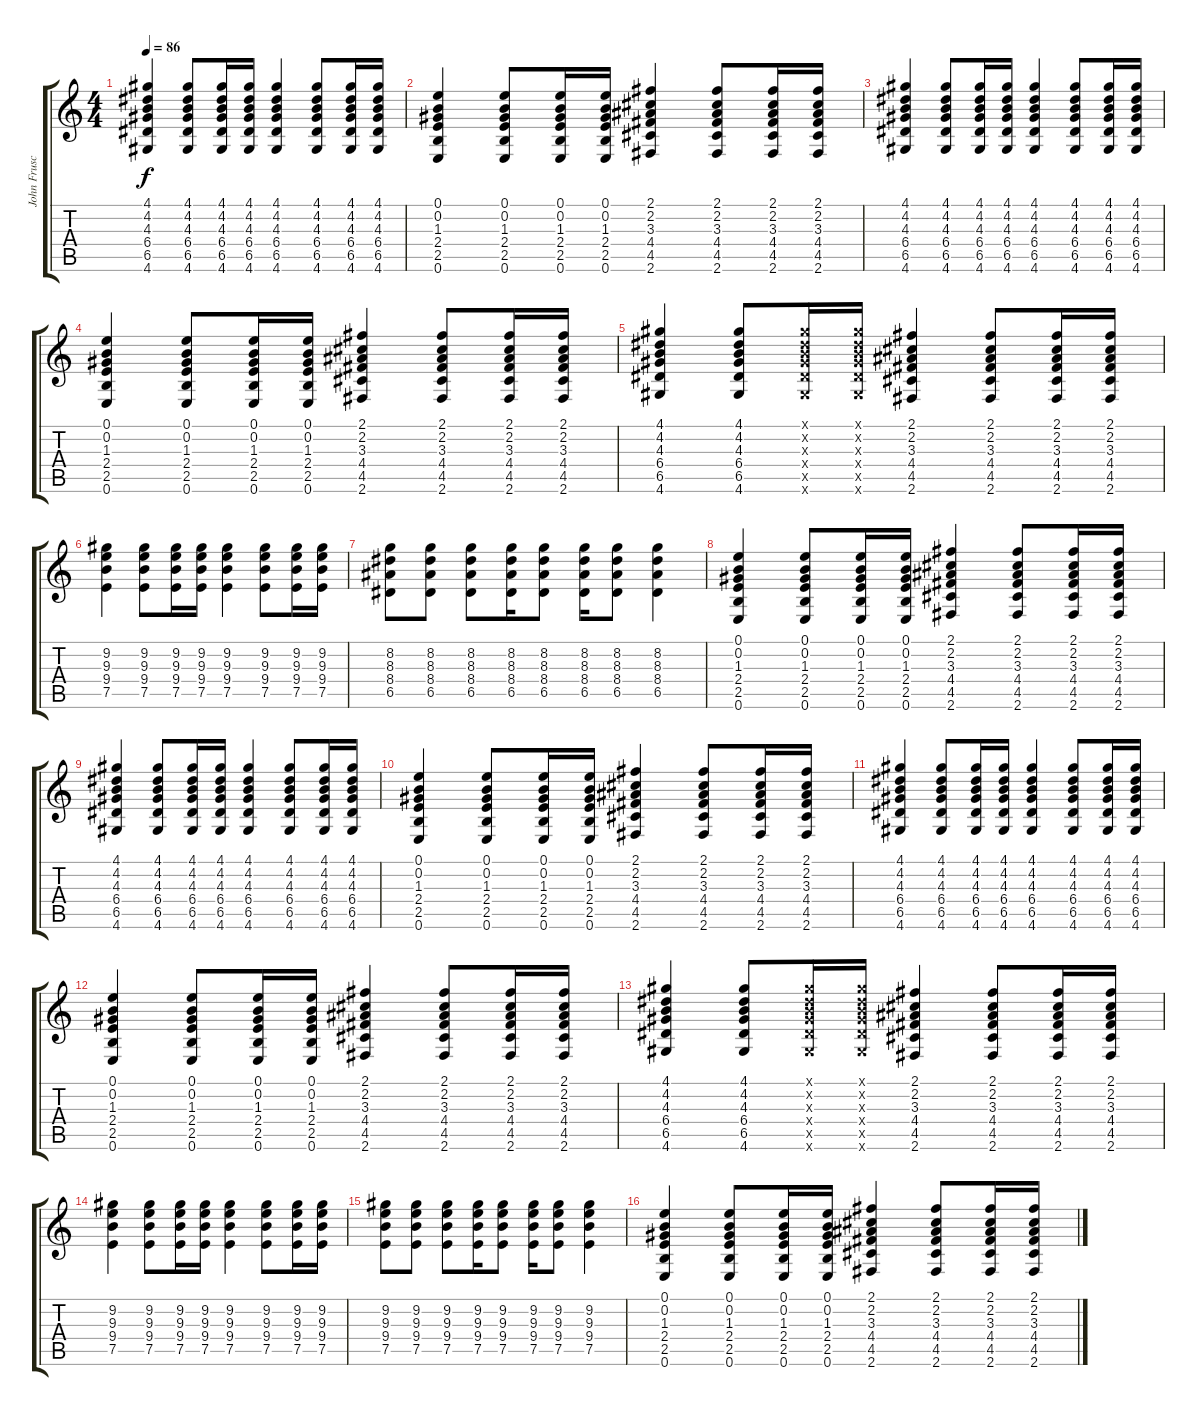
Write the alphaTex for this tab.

\track ("John Frusciante 5" "John Frusc") {instrument distortionguitar}
\staff {score tabs}
\tuning (E4 B3 G3 D3 A2 E2) {hide}
\ts (4 4)
\tempo 86
\clef g2
\ks c
(4.1 4.2 4.3 6.4 6.5 4.6).4{dy f} (4.1 4.2 4.3 6.4 6.5 4.6).8 (4.1 4.2 4.3 6.4 6.5 4.6).16 (4.1 4.2 4.3 6.4 6.5 4.6).16 (4.1 4.2 4.3 6.4 6.5 4.6).4 (4.1 4.2 4.3 6.4 6.5 4.6).8 (4.1 4.2 4.3 6.4 6.5 4.6).16 (4.1 4.2 4.3 6.4 6.5 4.6).16 |
(0.1 0.2 1.3 2.4 2.5 0.6).4 (0.1 0.2 1.3 2.4 2.5 0.6).8 (0.1 0.2 1.3 2.4 2.5 0.6).16 (0.1 0.2 1.3 2.4 2.5 0.6).16 (2.1 2.2 3.3 4.4 4.5 2.6).4 (2.1 2.2 3.3 4.4 4.5 2.6).8 (2.1 2.2 3.3 4.4 4.5 2.6).16 (2.1 2.2 3.3 4.4 4.5 2.6).16 |
(4.1 4.2 4.3 6.4 6.5 4.6).4 (4.1 4.2 4.3 6.4 6.5 4.6).8 (4.1 4.2 4.3 6.4 6.5 4.6).16 (4.1 4.2 4.3 6.4 6.5 4.6).16 (4.1 4.2 4.3 6.4 6.5 4.6).4 (4.1 4.2 4.3 6.4 6.5 4.6).8 (4.1 4.2 4.3 6.4 6.5 4.6).16 (4.1 4.2 4.3 6.4 6.5 4.6).16 |
(0.1 0.2 1.3 2.4 2.5 0.6).4 (0.1 0.2 1.3 2.4 2.5 0.6).8 (0.1 0.2 1.3 2.4 2.5 0.6).16 (0.1 0.2 1.3 2.4 2.5 0.6).16 (2.1 2.2 3.3 4.4 4.5 2.6).4 (2.1 2.2 3.3 4.4 4.5 2.6).8 (2.1 2.2 3.3 4.4 4.5 2.6).16 (2.1 2.2 3.3 4.4 4.5 2.6).16 |
(4.1 4.2 4.3 6.4 6.5 4.6).4 (4.1 4.2 4.3 6.4 6.5 4.6).8 (4.1{x} 4.2{x} 4.3{x} 6.4{x} 6.5{x} 4.6{x}).16 (4.1{x} 4.2{x} 4.3{x} 6.4{x} 6.5{x} 4.6{x}).16 (2.1 2.2 3.3 4.4 4.5 2.6).4 (2.1 2.2 3.3 4.4 4.5 2.6).8 (2.1 2.2 3.3 4.4 4.5 2.6).16 (2.1 2.2 3.3 4.4 4.5 2.6).16 |
(9.2 9.3 9.4 7.5).4 (9.2 9.3 9.4 7.5).8 (9.2 9.3 9.4 7.5).16 (9.2 9.3 9.4 7.5).16 (9.2 9.3 9.4 7.5).4 (9.2 9.3 9.4 7.5).8 (9.2 9.3 9.4 7.5).16 (9.2 9.3 9.4 7.5).16 |
(8.2 8.3 8.4 6.5).8 (8.2 8.3 8.4 6.5).8 (8.2 8.3 8.4 6.5).8 (8.2 8.3 8.4 6.5).16 (8.2 8.3 8.4 6.5).8 (8.2 8.3 8.4 6.5).16 (8.2 8.3 8.4 6.5).8 (8.2 8.3 8.4 6.5).4 |
(0.1 0.2 1.3 2.4 2.5 0.6).4 (0.1 0.2 1.3 2.4 2.5 0.6).8 (0.1 0.2 1.3 2.4 2.5 0.6).16 (0.1 0.2 1.3 2.4 2.5 0.6).16 (2.1 2.2 3.3 4.4 4.5 2.6).4 (2.1 2.2 3.3 4.4 4.5 2.6).8 (2.1 2.2 3.3 4.4 4.5 2.6).16 (2.1 2.2 3.3 4.4 4.5 2.6).16 |
(4.1 4.2 4.3 6.4 6.5 4.6).4 (4.1 4.2 4.3 6.4 6.5 4.6).8 (4.1 4.2 4.3 6.4 6.5 4.6).16 (4.1 4.2 4.3 6.4 6.5 4.6).16 (4.1 4.2 4.3 6.4 6.5 4.6).4 (4.1 4.2 4.3 6.4 6.5 4.6).8 (4.1 4.2 4.3 6.4 6.5 4.6).16 (4.1 4.2 4.3 6.4 6.5 4.6).16 |
(0.1 0.2 1.3 2.4 2.5 0.6).4 (0.1 0.2 1.3 2.4 2.5 0.6).8 (0.1 0.2 1.3 2.4 2.5 0.6).16 (0.1 0.2 1.3 2.4 2.5 0.6).16 (2.1 2.2 3.3 4.4 4.5 2.6).4 (2.1 2.2 3.3 4.4 4.5 2.6).8 (2.1 2.2 3.3 4.4 4.5 2.6).16 (2.1 2.2 3.3 4.4 4.5 2.6).16 |
(4.1 4.2 4.3 6.4 6.5 4.6).4 (4.1 4.2 4.3 6.4 6.5 4.6).8 (4.1 4.2 4.3 6.4 6.5 4.6).16 (4.1 4.2 4.3 6.4 6.5 4.6).16 (4.1 4.2 4.3 6.4 6.5 4.6).4 (4.1 4.2 4.3 6.4 6.5 4.6).8 (4.1 4.2 4.3 6.4 6.5 4.6).16 (4.1 4.2 4.3 6.4 6.5 4.6).16 |
(0.1 0.2 1.3 2.4 2.5 0.6).4 (0.1 0.2 1.3 2.4 2.5 0.6).8 (0.1 0.2 1.3 2.4 2.5 0.6).16 (0.1 0.2 1.3 2.4 2.5 0.6).16 (2.1 2.2 3.3 4.4 4.5 2.6).4 (2.1 2.2 3.3 4.4 4.5 2.6).8 (2.1 2.2 3.3 4.4 4.5 2.6).16 (2.1 2.2 3.3 4.4 4.5 2.6).16 |
(4.1 4.2 4.3 6.4 6.5 4.6).4 (4.1 4.2 4.3 6.4 6.5 4.6).8 (4.1{x} 4.2{x} 4.3{x} 6.4{x} 6.5{x} 4.6{x}).16 (4.1{x} 4.2{x} 4.3{x} 6.4{x} 6.5{x} 4.6{x}).16 (2.1 2.2 3.3 4.4 4.5 2.6).4 (2.1 2.2 3.3 4.4 4.5 2.6).8 (2.1 2.2 3.3 4.4 4.5 2.6).16 (2.1 2.2 3.3 4.4 4.5 2.6).16 |
(9.2 9.3 9.4 7.5).4 (9.2 9.3 9.4 7.5).8 (9.2 9.3 9.4 7.5).16 (9.2 9.3 9.4 7.5).16 (9.2 9.3 9.4 7.5).4 (9.2 9.3 9.4 7.5).8 (9.2 9.3 9.4 7.5).16 (9.2 9.3 9.4 7.5).16 |
(9.2 9.3 9.4 7.5).8 (9.2 9.3 9.4 7.5).8 (9.2 9.3 9.4 7.5).8 (9.2 9.3 9.4 7.5).16 (9.2 9.3 9.4 7.5).8 (9.2 9.3 9.4 7.5).16 (9.2 9.3 9.4 7.5).8 (9.2 9.3 9.4 7.5).4 |
(0.1 0.2 1.3 2.4 2.5 0.6).4 (0.1 0.2 1.3 2.4 2.5 0.6).8 (0.1 0.2 1.3 2.4 2.5 0.6).16 (0.1 0.2 1.3 2.4 2.5 0.6).16 (2.1 2.2 3.3 4.4 4.5 2.6).4 (2.1 2.2 3.3 4.4 4.5 2.6).8 (2.1 2.2 3.3 4.4 4.5 2.6).16 (2.1 2.2 3.3 4.4 4.5 2.6).16
